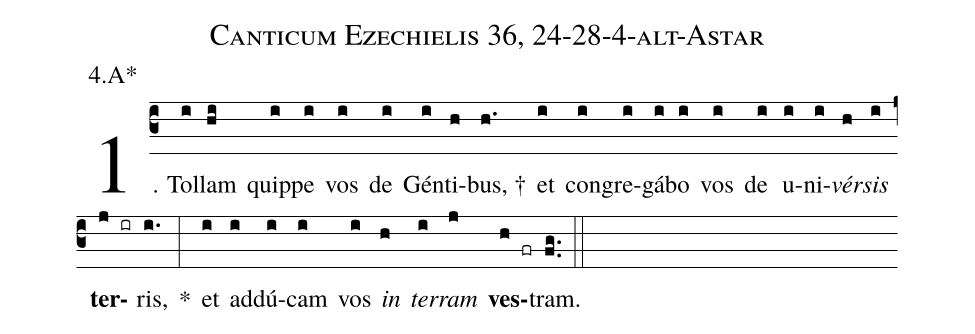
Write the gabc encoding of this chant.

name: Canticum Ezechielis 36, 24-28-4-alt-Astar;
annotation: 4.A*;
%%
(c3)1. Tol(i)lam(hi) quip(i)pe(i) vos(i) de(i) Gén(i)ti(h)bus, †(h.) et(i) con(i)gre(i)gá(i)bo(i) vos(i) de(i) u(i)ni(i)<i>vér</i>(h)<i>sis</i>(i) <b>ter</b>(j ir)ris,(i.) *(:) et(i) ad(i)dú(i)cam(i) vos(i) <i>in</i>(h) <i>ter</i>(i)<i>ram</i>(j) <b>ves</b>(h fr)tram.(fg..) (::)
